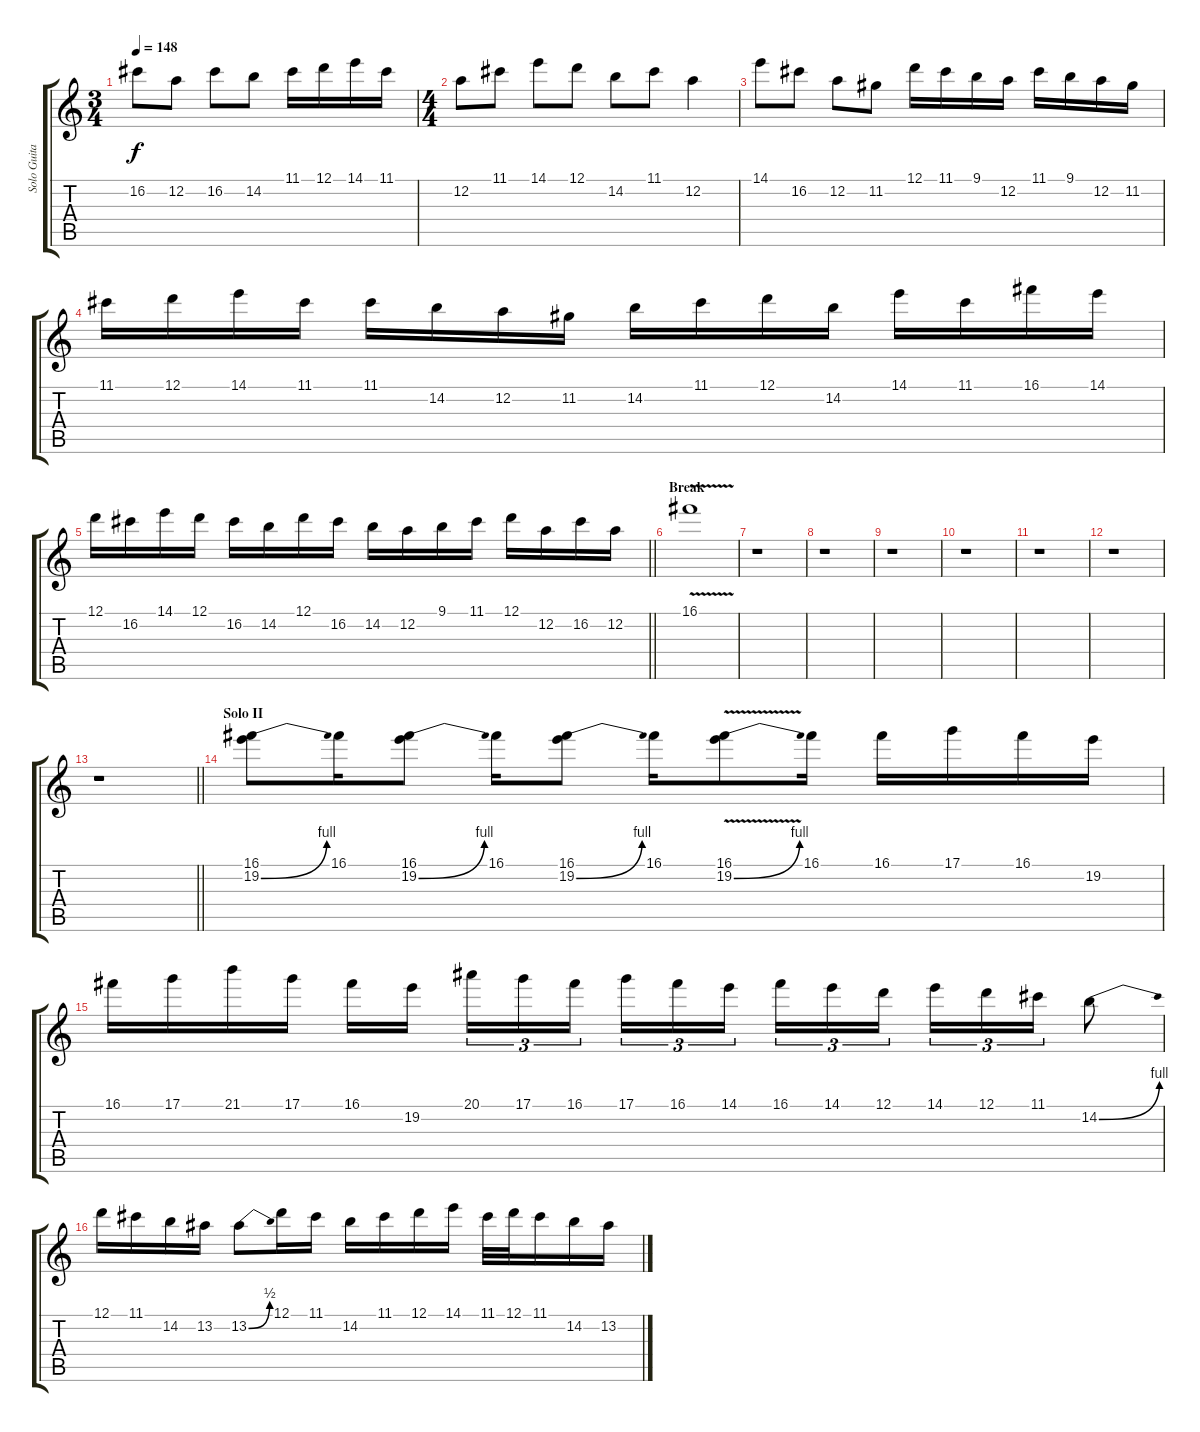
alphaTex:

\track ("Solo Guitar I" "Solo Guita") {instrument distortionguitar}
\staff {score tabs}
\tuning (D4 A3 F3 C3 G2 C2) {hide}
\ts (3 4)
\tempo 148
\clef g2
\ks c
16.2{t}.8{dy f} 12.2.8 16.2.8 14.2.8 11.1.16 12.1.16 14.1.16 11.1.16 |
\ts (4 4)
12.2.8 11.1.8 14.1.8 12.1.8 14.2.8 11.1.8 12.2.4 |
14.1.8 16.2.8 12.2.8 11.2.8 12.1.16 11.1.16 9.1.16 12.2.16 11.1.16 9.1.16 12.2.16 11.2.16 |
11.1.16 12.1.16 14.1.16 11.1.16 11.1.16 14.2.16 12.2.16 11.2.16 14.2.16 11.1.16 12.1.16 14.2.16 14.1.16 11.1.16 16.1.16 14.1.16 |
\barLineRight lightlight
12.1.16 16.2.16 14.1.16 12.1.16 16.2.16 14.2.16 12.1.16 16.2.16 14.2.16 12.2.16 9.1.16 11.1.16 12.1.16 12.2.16 16.2.16 12.2.16 |
\section ("" "Break")
16.1{v}.1 |
r.1 |
r.1 |
r.1 |
r.1 |
r.1 |
r.1 |
\barLineRight lightlight
r.1 |
\section ("" "Solo II")
(16.1 19.2{be (bend 0 0 60 4)}).8 16.1.16 (16.1 19.2{be (bend 0 0 60 4)}).8 16.1.16 (16.1 19.2{be (bend 0 0 60 4)}).8 16.1.16 (16.1 19.2{be (bend 0 0 60 4) v}).8 16.1.16 16.1.16 17.1.16 16.1.16 19.2.16 |
16.1.16 17.1.16 21.1.16 17.1.16 16.1.16 19.2.16{beam splitsecondary} 20.1.16{tu (3 2)} 17.1.16{tu (3 2)} 16.1.16{tu (3 2)} 17.1.16{tu (3 2)} 16.1.16{tu (3 2)} 14.1.16{tu (3 2) beam splitsecondary} 16.1.16{tu (3 2)} 14.1.16{tu (3 2)} 12.1.16{tu (3 2)} 14.1.16{tu (3 2)} 12.1.16{tu (3 2)} 11.1.16{tu (3 2)} 14.2{be (bend 0 0 60 4)}.8 |
12.1.16 11.1.16 14.2.16 13.2.16 13.2{be (bend 0 0 60 2)}.8 12.1.16 11.1.16 14.2.16 11.1.16 12.1.16 14.1.16 11.1.32 12.1.32 11.1.16 14.2.16 13.2.16
